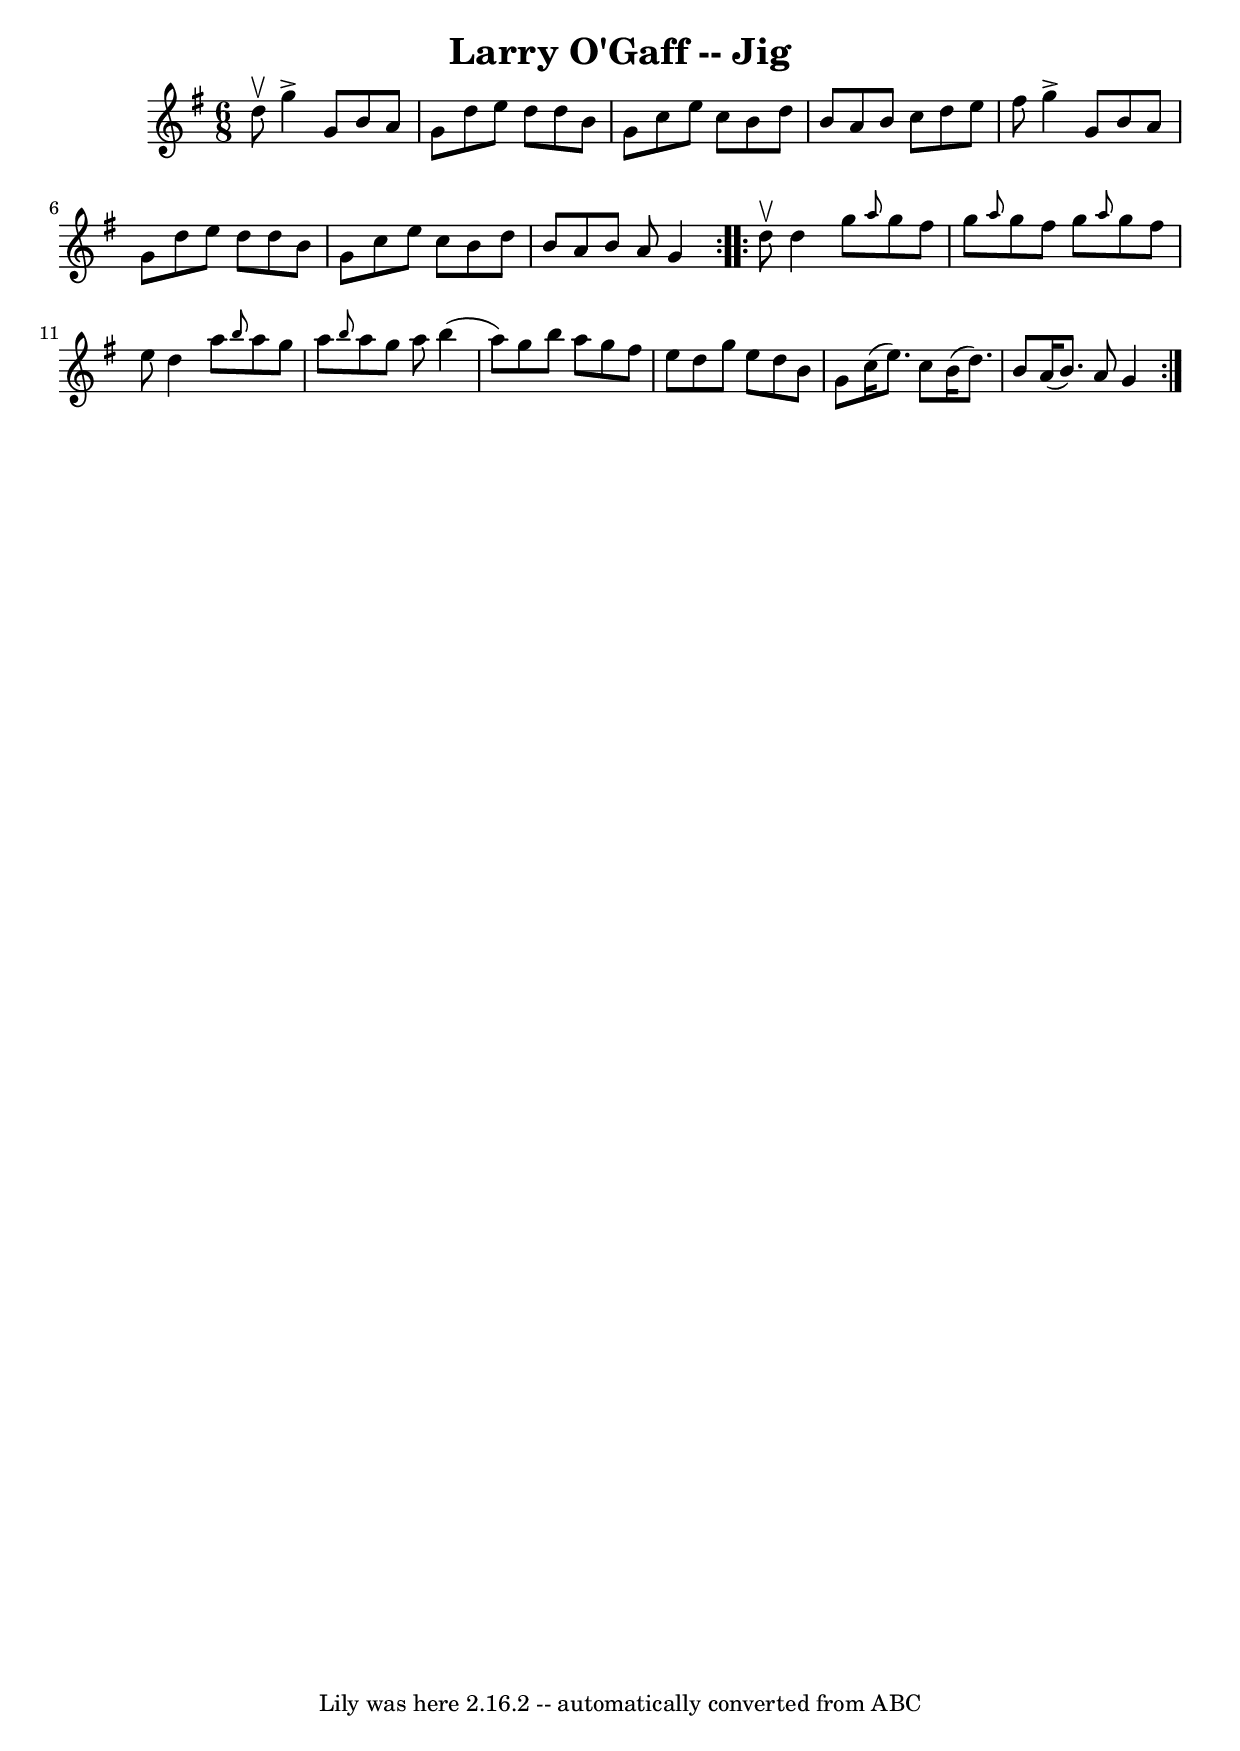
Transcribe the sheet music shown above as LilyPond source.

\version "2.16.2"
\include "Mammoth.ily"
\header {
  %% book = "Ryan's Mammoth Collection"
  crossRefNumber = "1"
  footnotes = "\\\\89 466"
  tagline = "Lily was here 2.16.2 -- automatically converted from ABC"
  title = "Larry O'Gaff -- Jig"

}
voicedefault =  {



  \repeat volta 2 {

    \time 6/8 
    \key g \major
 d''8^\upbow |
    g''4^\accent g'8 b'8  
    a'8 g'8    |
    d''8 e''8 d''8 d''8 b'8 g'8    
    |
    c''8 e''8 c''8 b'8 d''8 b'8    |
    a'8 b'8  
    c''8 d''8 e''8 fis''8    |
    g''4^\accent g'8 b'8    
    a'8 g'8    |
    d''8 e''8 d''8 d''8 b'8 g'8    |
    
    c''8 e''8 c''8 b'8 d''8 b'8    |
    a'8 b'8 a'8    
    g'4  
  }     
  \repeat volta 2 {
    d''8^\upbow |
    d''4 g''8  
    \grace { a''8  
	   } g''8 fis''8 g''8    |
    \grace { a''8  
	   }   
    g''8 fis''8 g''8  \grace { a''8  
			     } g''8 fis''8 e''8    
    |
    d''4 a''8  \grace { b''8  
		      } a''8 g''8 a''8    |
    
    \grace { b''8  
	   } a''8 g''8 a''8 b''4 (a''8)   |
    
    g''8 b''8 a''8 g''8 fis''8 e''8    |
    d''8 g''8    
    e''8 d''8 b'8 g'8    |
    c''16 (e''8.) c''8 b'16 (
    d''8.) b'8    |
    a'16 (b'8.) a'8 g'4    
  }   

}

\score{
  <<

    \context Staff="default"
    {
      \voicedefault 
      
    }

  >>
  \layout {
    
  }
  \midi {
  }

}
